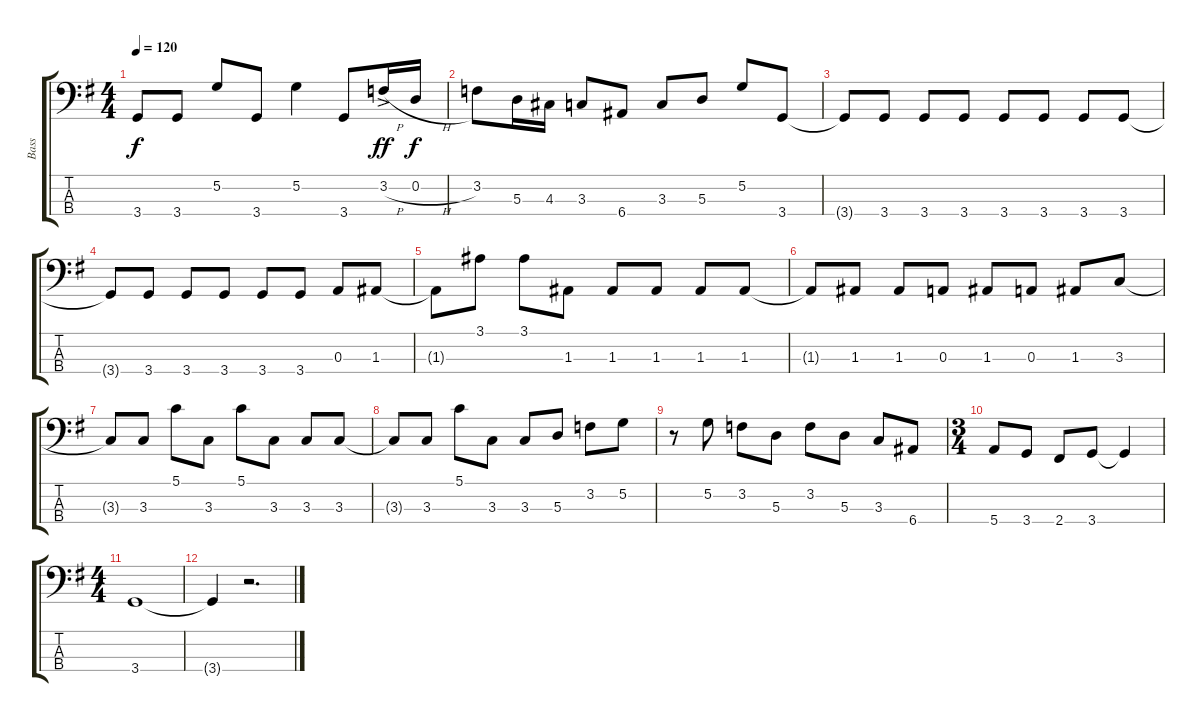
\track ("Bass" "Bass") {instrument electricbassfinger}
\staff {score tabs}
\tuning (G2 D2 A1 E1) {hide}
\ts (4 4)
\tempo 120
\clef f4
\ks g
3.4{t}.8{dy f} 3.4.8 5.2.8 3.4.8 5.2.4 3.4.8 3.2{h ac}.16{dy ff} 0.2{h}.16{dy f} |
3.2.8 5.3.16 4.3.16 3.3.8 6.4.8 3.3.8 5.3.8 5.2.8 3.4.8 |
3.4{t}.8 3.4.8 3.4.8 3.4.8 3.4.8 3.4.8 3.4.8 3.4.8 |
3.4{t}.8 3.4.8 3.4.8 3.4.8 3.4.8 3.4.8 0.3.8 1.3.8 |
1.3{t}.8 3.1.8 3.1.8 1.3.8 1.3.8 1.3.8 1.3.8 1.3.8 |
1.3{t}.8 1.3.8 1.3.8 0.3.8 1.3.8 0.3.8 1.3.8 3.3.8 |
3.3{t}.8 3.3.8 5.1.8 3.3.8 5.1.8 3.3.8 3.3.8 3.3.8 |
3.3{t}.8 3.3.8 5.1.8 3.3.8 3.3.8 5.3.8 3.2.8 5.2.8 |
r.8 5.2.8 3.2.8 5.3.8 3.2.8 5.3.8 3.3.8 6.4.8 |
\ts (3 4)
5.4.8 3.4.8 2.4.8 3.4.8 3.4{t}.4 |
\ts (4 4)
3.4.1 |
3.4{t}.4 r.2{d}
